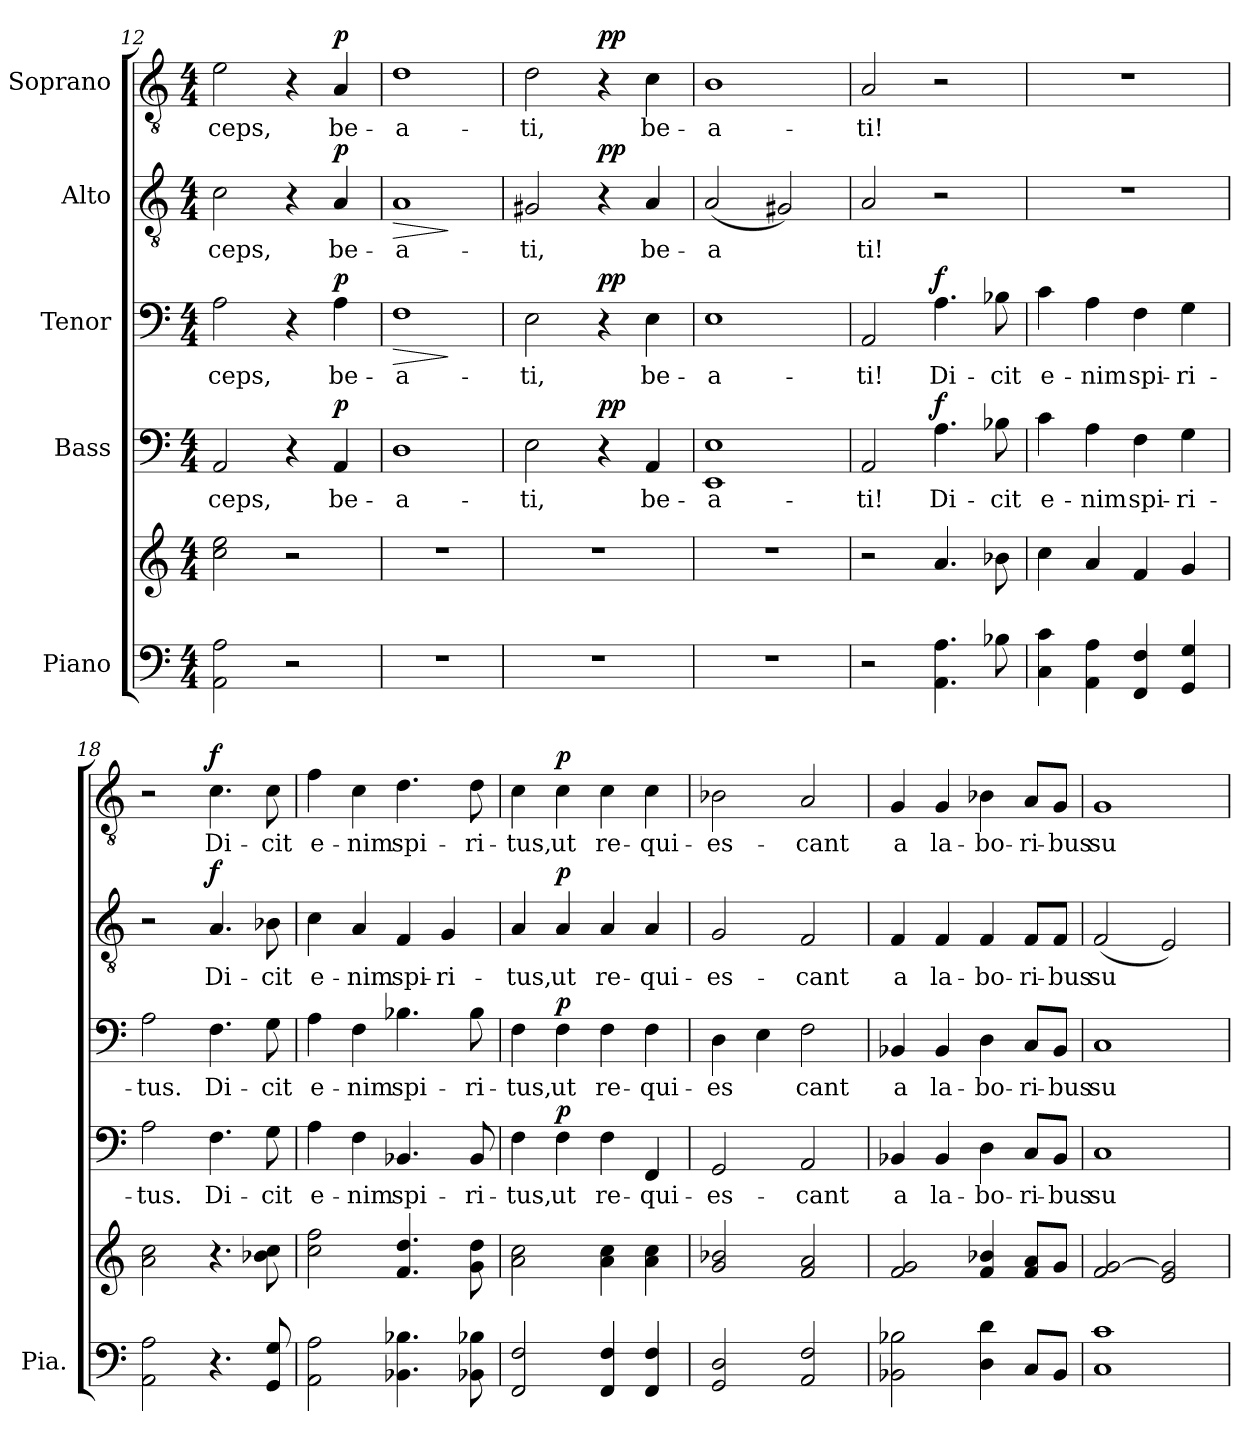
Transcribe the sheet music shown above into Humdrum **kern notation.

**kern	**kern	**kern	**text	**dynam	**kern	**text	**dynam	**kern	**text	**dynam	**kern	**text	**dynam
*part5	*part5	*part4	*part4	*part4	*part3	*part3	*part3	*part2	*part2	*part2	*part1	*part1	*part1
*staff6	*staff5	*staff4	*staff4	*staff4	*staff3	*staff3	*staff3	*staff2	*staff2	*staff2	*staff1	*staff1	*staff1
*I"Piano	*	*I"Bass	*	*	*I"Tenor	*	*	*I"Alto	*	*	*I"Soprano	*	*
*I'Pia.	*	*	*	*	*	*	*	*	*	*	*	*	*
*clefF4	*clefG2	*clefF4	*	*	*clefF4	*	*	*clefGv2	*	*	*clefGv2	*	*
*k[]	*k[]	*k[]	*	*	*k[]	*	*	*k[]	*	*	*k[]	*	*
*M4/4	*M4/4	*M4/4	*	*	*M4/4	*	*	*M4/4	*	*	*M4/4	*	*
=12	=12	=12	=12	=12	=12	=12	=12	=12	=12	=12	=12	=12	=12
!	!	!	!LO:LY:b	!	!	!LO:LY:b	!	!	!LO:LY:b	!	!	!LO:LY:b	!
2AA\ 2A\	2cc\ 2ee\	2AA/	-ceps,	.	2A\	ceps,	.	2c\	ceps,	.	2e\	-ceps,	.
2r	2r	4r	.	.	4r	.	.	4r	.	.	4r	.	.
!	!	!	!LO:LY:b	!LO:DY:a	!	!LO:LY:b	!LO:DY:a	!	!LO:LY:b	!LO:DY:a	!	!LO:LY:b	!LO:DY:a
.	.	4AA/	be-	p	4A\	be-	p	4A/	be-	p	4A/	be-	p
=13	=13	=13	=13	=13	=13	=13	=13	=13	=13	=13	=13	=13	=13
!	!	!	!LO:LY:b	!	!	!LO:LY:b	!LO:HP:b	!	!LO:LY:b	!LO:HP:b	!	!LO:LY:b	!
1r	1r	1D	-a-	.	1F	-a-	>	1A	-a-	>	1d	-a-	.
.	.	.	.	.	.	.	]	.	.	]	.	.	.
=14	=14	=14	=14	=14	=14	=14	=14	=14	=14	=14	=14	=14	=14
!	!	!	!LO:LY:b	!	!	!LO:LY:b	!	!	!LO:LY:b	!	!	!LO:LY:b	!
1r	1r	2E\	-ti,	.	2E\	-ti,	.	2G#X/	-ti,	.	2d\	-ti,	.
!	!	!	!	!LO:DY:a	!	!	!LO:DY:a	!	!	!LO:DY:a	!	!	!LO:DY:a
.	.	4r	.	pp	4r	.	pp	4r	.	pp	4r	.	pp
!	!	!	!LO:LY:b	!	!	!LO:LY:b	!	!	!LO:LY:b	!	!	!LO:LY:b	!
.	.	4AA/	be-	.	4E\	be-	.	4A/	be-	.	4c\	be-	.
=15	=15	=15	=15	=15	=15	=15	=15	=15	=15	=15	=15	=15	=15
!	!	!	!LO:LY:b	!	!	!LO:LY:b	!	!	!LO:LY:b	!	!	!LO:LY:b	!
1r	1r	1EE 1E	-a-	.	1E	-a-	.	(2A/	-a	.	1B	-a-	.
.	.	.	.	.	.	.	.	2G#X/)	.	.	.	.	.
=16	=16	=16	=16	=16	=16	=16	=16	=16	=16	=16	=16	=16	=16
!	!	!	!LO:LY:b	!	!	!LO:LY:b	!	!	!LO:LY:b	!	!	!LO:LY:b	!
2r	2r	2AA/	-ti!	.	2AA/	-ti!	.	2A/	ti!	.	2A/	-ti!	.
!	!	!	!LO:LY:b	!LO:DY:a	!	!LO:LY:b	!LO:DY:a	!	!	!	!	!	!
4.AA\ 4.A\	4.a/	4.A\	Di-	f	4.A\	Di-	f	2r	.	.	2r	.	.
!	!	!	!LO:LY:b	!	!	!LO:LY:b	!	!	!	!	!	!	!
8B-X\	8b-X\	8B-X\	-cit	.	8B-X\	-cit	.	.	.	.	.	.	.
=17	=17	=17	=17	=17	=17	=17	=17	=17	=17	=17	=17	=17	=17
!	!	!	!LO:LY:b	!	!	!LO:LY:b	!	!	!	!	!	!	!
4C\ 4c\	4cc\	4c\	e-	.	4c\	e-	.	1r	.	.	1r	.	.
!	!	!	!LO:LY:b	!	!	!LO:LY:b	!	!	!	!	!	!	!
4AA\ 4A\	4a/	4A\	-nim	.	4A\	-nim	.	.	.	.	.	.	.
!	!	!	!LO:LY:b	!	!	!LO:LY:b	!	!	!	!	!	!	!
4FF/ 4F/	4f/	4F\	spi-	.	4F\	spi-	.	.	.	.	.	.	.
!	!	!	!LO:LY:b	!	!	!LO:LY:b	!	!	!	!	!	!	!
4GG/ 4G/	4g/	4G\	-ri-	.	4G\	-ri-	.	.	.	.	.	.	.
=18	=18	=18	=18	=18	=18	=18	=18	=18	=18	=18	=18	=18	=18
!	!	!	!LO:LY:b	!	!	!LO:LY:b	!	!	!	!	!	!	!
2AA\ 2A\	2a\ 2cc\	2A\	-tus.	.	2A\	-tus.	.	2r	.	.	2r	.	.
!	!	!	!LO:LY:b	!	!	!LO:LY:b	!	!	!LO:LY:b	!LO:DY:a	!	!LO:LY:b	!LO:DY:a
4.r	4.r	4.F\	Di-	.	4.F\	Di-	.	4.A/	Di-	f	4.c\	Di-	f
!	!	!	!LO:LY:b	!	!	!LO:LY:b	!	!	!LO:LY:b	!	!	!LO:LY:b	!
8GG/ 8G/	8b-X\ 8cc\	8G\	-cit	.	8G\	-cit	.	8B-X\	-cit	.	8c\	-cit	.
!!LO:PB:g=z
=19	=19	=19	=19	=19	=19	=19	=19	=19	=19	=19	=19	=19	=19
!	!	!	!LO:LY:b	!	!	!LO:LY:b	!	!	!LO:LY:b	!	!	!LO:LY:b	!
2AA\ 2A\	2cc\ 2ff\	4A\	e-	.	4A\	e-	.	4c\	e-	.	4f\	e-	.
!	!	!	!LO:LY:b	!	!	!LO:LY:b	!	!	!LO:LY:b	!	!	!LO:LY:b	!
.	.	4F\	-nim	.	4F\	-nim	.	4A/	-nim	.	4c\	-nim	.
!	!	!	!LO:LY:b	!	!	!LO:LY:b	!	!	!LO:LY:b	!	!	!LO:LY:b	!
4.BB-X\ 4.B-X\	4.f/ 4.dd/	4.BB-X/	spi-	.	4.B-X\	spi-	.	4F/	spi-	.	4.d\	spi-	.
!	!	!	!	!	!	!	!	!	!LO:LY:b	!	!	!	!
.	.	.	.	.	.	.	.	4G/	-ri-	.	.	.	.
!	!	!	!LO:LY:b	!	!	!LO:LY:b	!	!	!	!	!	!LO:LY:b	!
8BB-X\ 8B-X\	8g\ 8dd\	8BB-/	-ri-	.	8B-\	-ri-	.	.	.	.	8d\	-ri-	.
=20	=20	=20	=20	=20	=20	=20	=20	=20	=20	=20	=20	=20	=20
!	!	!	!LO:LY:b	!	!	!LO:LY:b	!	!	!LO:LY:b	!	!	!LO:LY:b	!
2FF/ 2F/	2a\ 2cc\	4F\	-tus,	.	4F\	-tus,	.	4A/	-tus,	.	4c\	-tus,	.
!	!	!	!LO:LY:b	!LO:DY:a	!	!LO:LY:b	!LO:DY:a	!	!LO:LY:b	!LO:DY:a	!	!LO:LY:b	!LO:DY:a
.	.	4F\	ut	p	4F\	ut	p	4A/	ut	p	4c\	ut	p
!	!	!	!LO:LY:b	!	!	!LO:LY:b	!	!	!LO:LY:b	!	!	!LO:LY:b	!
4FF/ 4F/	4a\ 4cc\	4F\	re-	.	4F\	re-	.	4A/	re-	.	4c\	re-	.
!	!	!	!LO:LY:b	!	!	!LO:LY:b	!	!	!LO:LY:b	!	!	!LO:LY:b	!
4FF/ 4F/	4a\ 4cc\	4FF/	-qui-	.	4F\	-qui-	.	4A/	-qui-	.	4c\	-qui-	.
=21	=21	=21	=21	=21	=21	=21	=21	=21	=21	=21	=21	=21	=21
!	!	!	!LO:LY:b	!	!	!LO:LY:b	!	!	!LO:LY:b	!	!	!LO:LY:b	!
2GG/ 2D/	2g/ 2b-X/	2GG/	-es-	.	4D\	-es	.	2G/	-es-	.	2B-X\	-es-	.
.	.	.	.	.	4E\	.	.	.	.	.	.	.	.
!	!	!	!LO:LY:b	!	!	!LO:LY:b	!	!	!LO:LY:b	!	!	!LO:LY:b	!
2AA/ 2F/	2f/ 2a/	2AA/	-cant	.	2F\	cant	.	2F/	-cant	.	2A/	-cant	.
=22	=22	=22	=22	=22	=22	=22	=22	=22	=22	=22	=22	=22	=22
!	!	!	!LO:LY:b	!	!	!LO:LY:b	!	!	!LO:LY:b	!	!	!LO:LY:b	!
2BB-X\ 2B-X\	2f/ 2g/	4BB-X/	a	.	4BB-X/	a	.	4F/	a	.	4G/	a	.
!	!	!	!LO:LY:b	!	!	!LO:LY:b	!	!	!LO:LY:b	!	!	!LO:LY:b	!
.	.	4BB-/	la-	.	4BB-/	la-	.	4F/	la-	.	4G/	la-	.
!	!	!	!LO:LY:b	!	!	!LO:LY:b	!	!	!LO:LY:b	!	!	!LO:LY:b	!
4D\ 4d\	4f/ 4b-X/	4D\	-bo-	.	4D\	-bo-	.	4F/	-bo-	.	4B-X\	-bo-	.
!	!	!	!LO:LY:b	!	!	!LO:LY:b	!	!	!LO:LY:b	!	!	!LO:LY:b	!
8C/L	8f/ 8a/L	8C/L	-ri-	.	8C/L	-ri-	.	8F/L	-ri-	.	8A/L	-ri-	.
!	!	!	!LO:LY:b	!	!	!LO:LY:b	!	!	!LO:LY:b	!	!	!LO:LY:b	!
8BB-/J	8g/J	8BB-/J	-bus	.	8BB-/J	-bus	.	8F/J	-bus	.	8G/J	-bus	.
=23	=23	=23	=23	=23	=23	=23	=23	=23	=23	=23	=23	=23	=23
!	!	!	!LO:LY:b	!	!	!LO:LY:b	!	!	!LO:LY:b	!	!	!LO:LY:b	!
1C 1c	2f/ [2g/	1C	su-	.	1C	su-	.	(2F/	-su	.	1G	su-	.
.	2e/ 2g/]	.	.	.	.	.	.	2E/)	.	.	.	.	.
=	=	=	=	=	=	=	=	=	=	=	=	=	=
*-	*-	*-	*-	*-	*-	*-	*-	*-	*-	*-	*-	*-	*-
